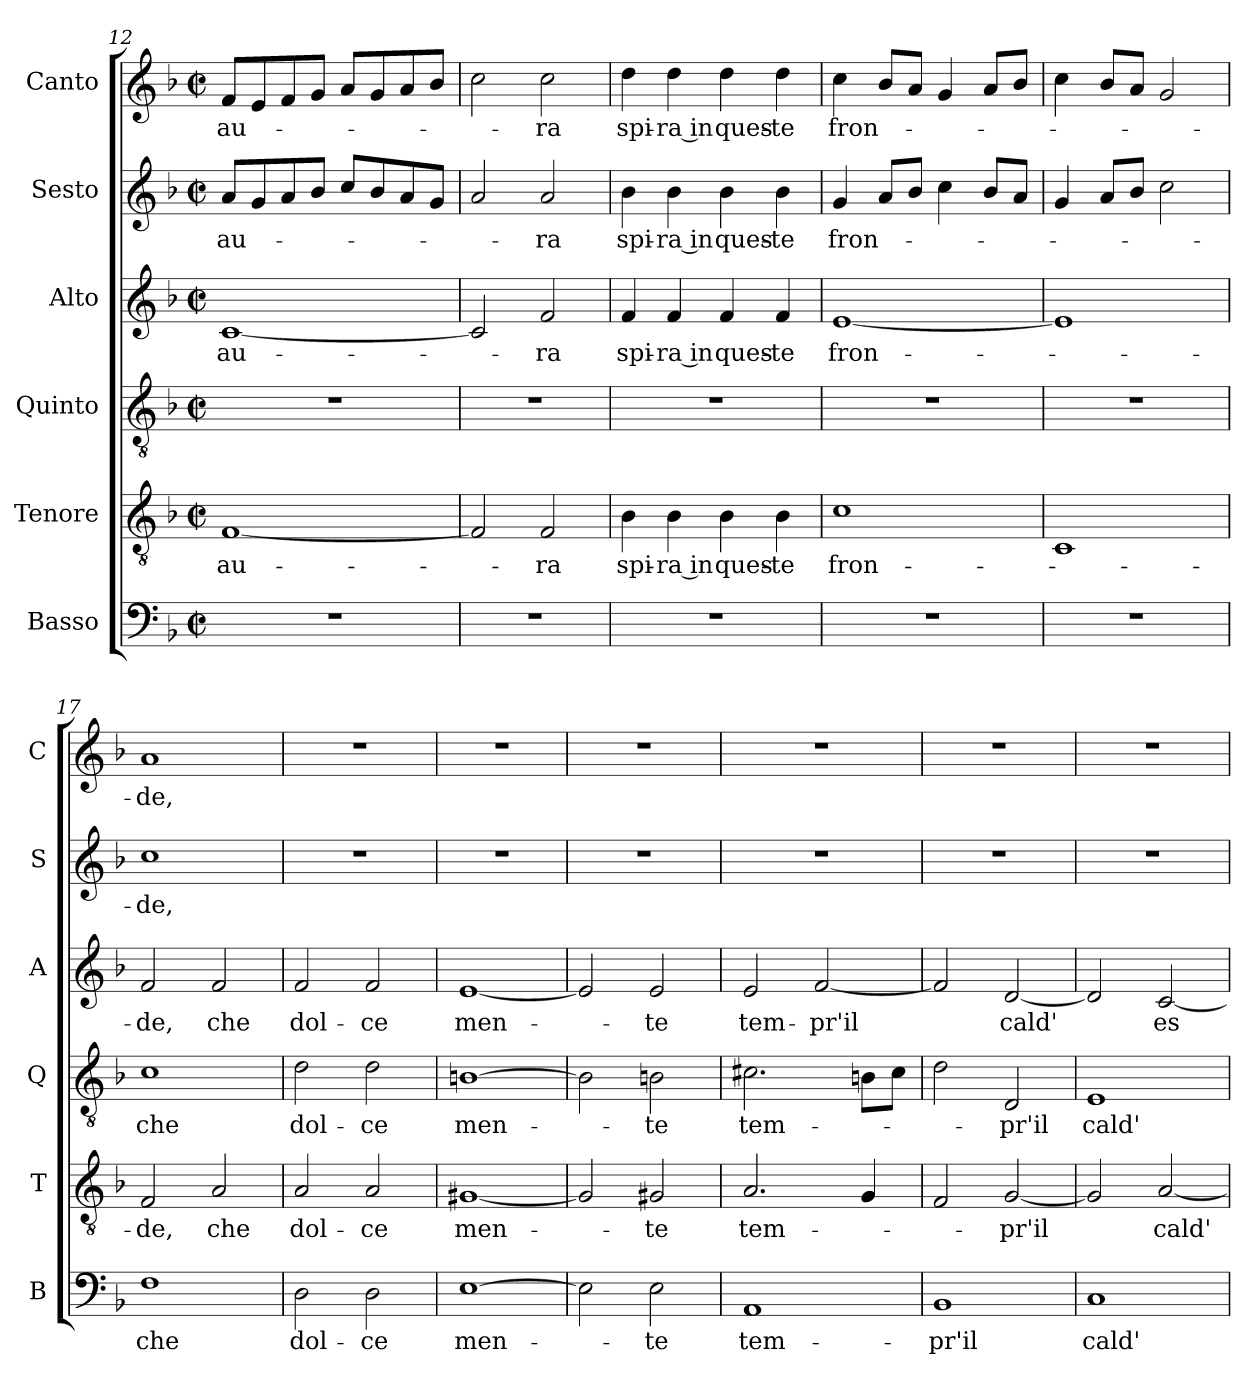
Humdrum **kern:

**kern	**text	**kern	**text	**kern	**text	**kern	**text	**kern	**text	**kern	**text
*part6	*part6	*part5	*part5	*part4	*part4	*part3	*part3	*part2	*part2	*part1	*part1
*staff6	*staff6	*staff5	*staff5	*staff4	*staff4	*staff3	*staff3	*staff2	*staff2	*staff1	*staff1
*I"Basso	*	*I"Tenore	*	*I"Quinto	*	*I"Alto	*	*I"Sesto	*	*I"Canto	*
*I'B	*	*I'T	*	*I'Q	*	*I'A	*	*I'S	*	*I'C	*
*clefF4	*	*clefGv2	*	*clefGv2	*	*clefG2	*	*clefG2	*	*clefG2	*
*k[b-]	*	*k[b-]	*	*k[b-]	*	*k[b-]	*	*k[b-]	*	*k[b-]	*
*F:	*	*F:	*	*F:	*	*F:	*	*F:	*	*F:	*
*M2/2	*	*M2/2	*	*M2/2	*	*M2/2	*	*M2/2	*	*M2/2	*
*met(c|)	*	*met(c|)	*	*met(c|)	*	*met(c|)	*	*met(c|)	*	*met(c|)	*
=12	=12	=12	=12	=12	=12	=12	=12	=12	=12	=12	=12
!	!	!	!LO:LY:b	!	!	!	!LO:LY:b	!	!LO:LY:b	!	!LO:LY:b
1r	.	[1F	au-	1r	.	[1c	au-	8a/L	au-	8f/L	au-
.	.	.	.	.	.	.	.	8g/	.	8e/	.
.	.	.	.	.	.	.	.	8a/	.	8f/	.
.	.	.	.	.	.	.	.	8b-/J	.	8g/J	.
.	.	.	.	.	.	.	.	8cc/L	.	8a/L	.
.	.	.	.	.	.	.	.	8b-/	.	8g/	.
.	.	.	.	.	.	.	.	8a/	.	8a/	.
.	.	.	.	.	.	.	.	8g/J	.	8b-/J	.
=13	=13	=13	=13	=13	=13	=13	=13	=13	=13	=13	=13
1r	.	2F/]	.	1r	.	2c/]	.	2a/	.	2cc\	.
!	!	!	!LO:LY:b	!	!	!	!LO:LY:b	!	!LO:LY:b	!	!LO:LY:b
.	.	2F/	-ra	.	.	2f/	-ra	2a/	-ra	2cc\	-ra
=14	=14	=14	=14	=14	=14	=14	=14	=14	=14	=14	=14
!	!	!	!LO:LY:b	!	!	!	!LO:LY:b	!	!LO:LY:b	!	!LO:LY:b
1r	.	4B-\	spi-	1r	.	4f/	spi-	4b-\	spi-	4dd\	spi-
!	!	!	!LO:LY:b	!	!	!	!LO:LY:b	!	!LO:LY:b	!	!LO:LY:b
.	.	4B-\	-ra in	.	.	4f/	-ra in	4b-\	-ra in	4dd\	-ra in
!	!	!	!LO:LY:b	!	!	!	!LO:LY:b	!	!LO:LY:b	!	!LO:LY:b
.	.	4B-\	ques-	.	.	4f/	ques-	4b-\	ques-	4dd\	ques-
!	!	!	!LO:LY:b	!	!	!	!LO:LY:b	!	!LO:LY:b	!	!LO:LY:b
.	.	4B-\	-te	.	.	4f/	-te	4b-\	-te	4dd\	-te
!!LO:LB:g=z
=15	=15	=15	=15	=15	=15	=15	=15	=15	=15	=15	=15
!	!	!	!LO:LY:b	!	!	!	!LO:LY:b	!	!LO:LY:b	!	!LO:LY:b
1r	.	1c	fron-	1r	.	[1e	fron-	4g/	fron-	4cc\	fron-
.	.	.	.	.	.	.	.	8a/L	.	8b-/L	.
.	.	.	.	.	.	.	.	8b-/J	.	8a/J	.
.	.	.	.	.	.	.	.	4cc\	.	4g/	.
.	.	.	.	.	.	.	.	8b-/L	.	8a/L	.
.	.	.	.	.	.	.	.	8a/J	.	8b-/J	.
=16	=16	=16	=16	=16	=16	=16	=16	=16	=16	=16	=16
1r	.	1C	.	1r	.	1e]	.	4g/	.	4cc\	.
.	.	.	.	.	.	.	.	8a/L	.	8b-/L	.
.	.	.	.	.	.	.	.	8b-/J	.	8a/J	.
.	.	.	.	.	.	.	.	2cc\	.	2g/	.
=17	=17	=17	=17	=17	=17	=17	=17	=17	=17	=17	=17
!	!LO:LY:b	!	!LO:LY:b	!	!LO:LY:b	!	!LO:LY:b	!	!LO:LY:b	!	!LO:LY:b
1F	che	2F/	-de,	1c	che	2f/	-de,	1cc	-de,	1a	-de,
!	!	!	!LO:LY:b	!	!	!	!LO:LY:b	!	!	!	!
.	.	2A/	che	.	.	2f/	che	.	.	.	.
=18	=18	=18	=18	=18	=18	=18	=18	=18	=18	=18	=18
!	!LO:LY:b	!	!LO:LY:b	!	!LO:LY:b	!	!LO:LY:b	!	!	!	!
2D\	dol-	2A/	dol-	2d\	dol-	2f/	dol-	1r	.	1r	.
!	!LO:LY:b	!	!LO:LY:b	!	!LO:LY:b	!	!LO:LY:b	!	!	!	!
2D\	-ce	2A/	-ce	2d\	-ce	2f/	-ce	.	.	.	.
=19	=19	=19	=19	=19	=19	=19	=19	=19	=19	=19	=19
!	!LO:LY:b	!	!LO:LY:b	!	!LO:LY:b	!	!LO:LY:b	!	!	!	!
[1E	men-	[1G#X	men-	[1Bn	men-	[1e	men-	1r	.	1r	.
=20	=20	=20	=20	=20	=20	=20	=20	=20	=20	=20	=20
2E\]	.	2G#/]	.	2B\]	.	2e/]	.	1r	.	1r	.
!	!LO:LY:b	!	!LO:LY:b	!	!LO:LY:b	!	!LO:LY:b	!	!	!	!
2E\	-te	2G#X/	-te	2Bn\	-te	2e/	-te	.	.	.	.
=21	=21	=21	=21	=21	=21	=21	=21	=21	=21	=21	=21
!	!LO:LY:b	!	!LO:LY:b	!	!LO:LY:b	!	!LO:LY:b	!	!	!	!
1AA	tem-	2.A/	tem-	2.c#X\	tem-	2e/	tem-	1r	.	1r	.
!	!	!	!	!	!	!	!LO:LY:b	!	!	!	!
.	.	.	.	.	.	[2f/	-pr'il	.	.	.	.
.	.	4G/	.	8Bn\L	.	.	.	.	.	.	.
.	.	.	.	8c#\J	.	.	.	.	.	.	.
=22	=22	=22	=22	=22	=22	=22	=22	=22	=22	=22	=22
!	!LO:LY:b	!	!	!	!	!	!	!	!	!	!
1BB-	-pr'il	2F/	.	2d\	.	2f/]	.	1r	.	1r	.
!	!	!	!LO:LY:b	!	!LO:LY:b	!	!LO:LY:b	!	!	!	!
.	.	[2G/	-pr'il	2D/	-pr'il	[2d/	cald'	.	.	.	.
!!LO:PB:g=z
=23	=23	=23	=23	=23	=23	=23	=23	=23	=23	=23	=23
!	!LO:LY:b	!	!	!	!LO:LY:b	!	!	!	!	!	!
1C	cald'	2G/]	.	1E	cald'	2d/]	.	1r	.	1r	.
!	!	!	!LO:LY:b	!	!	!	!LO:LY:b	!	!	!	!
.	.	[2A/	cald'	.	.	[2c/	es-	.	.	.	.
=	=	=	=	=	=	=	=	=	=	=	=
*-	*-	*-	*-	*-	*-	*-	*-	*-	*-	*-	*-
